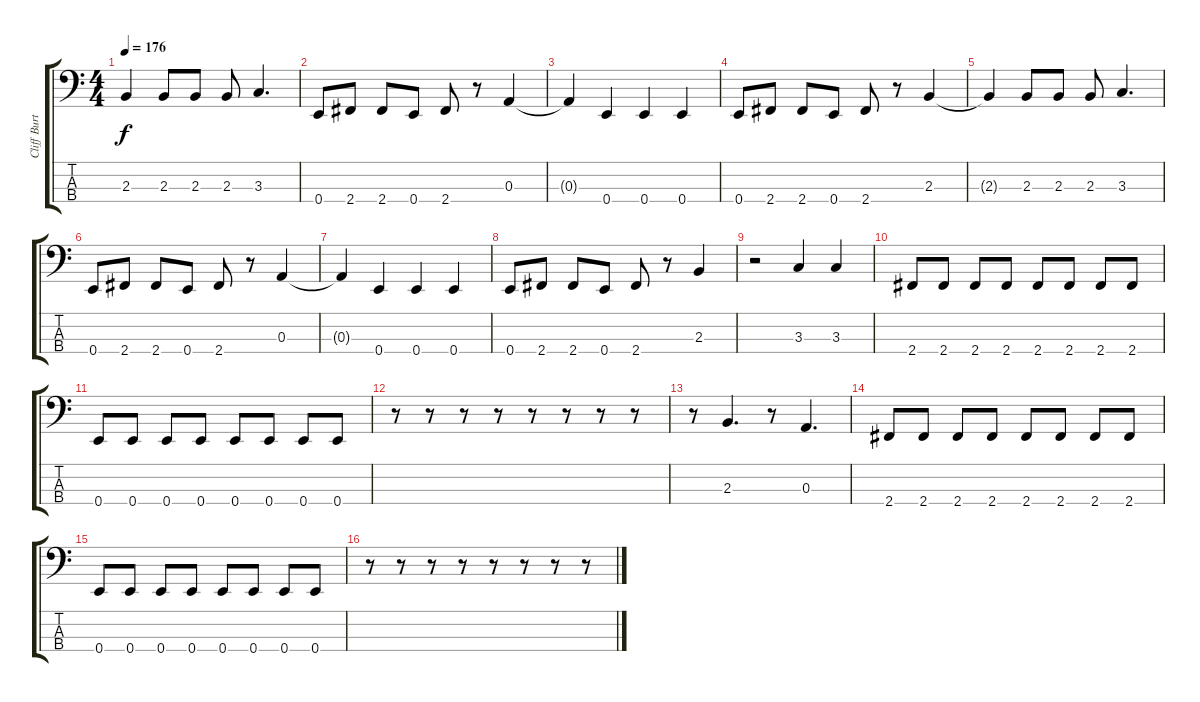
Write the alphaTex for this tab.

\track ("Cliff Burton" "Cliff Burt") {instrument electricbasspick}
\staff {score tabs}
\tuning (G2 D2 A1 E1) {hide}
\ts (4 4)
\tempo 176
\clef f4
\ks c
2.3{t}.4{dy f} 2.3.8 2.3.8 2.3.8 3.3.4{d} |
0.4.8 2.4.8 2.4.8 0.4.8 2.4.8 r.8 0.3.4 |
0.3{t}.4 0.4.4 0.4.4 0.4.4 |
0.4.8 2.4.8 2.4.8 0.4.8 2.4.8 r.8 2.3.4 |
2.3{t}.4 2.3.8 2.3.8 2.3.8 3.3.4{d} |
0.4.8 2.4.8 2.4.8 0.4.8 2.4.8 r.8 0.3.4 |
0.3{t}.4 0.4.4 0.4.4 0.4.4 |
0.4.8 2.4.8 2.4.8 0.4.8 2.4.8 r.8 2.3.4 |
r.2 3.3.4 3.3.4 |
2.4.8 2.4.8 2.4.8 2.4.8 2.4.8 2.4.8 2.4.8 2.4.8 |
0.4.8 0.4.8 0.4.8 0.4.8 0.4.8 0.4.8 0.4.8 0.4.8 |
r.8 r.8 r.8 r.8 r.8 r.8 r.8 r.8 |
r.8 2.3.4{d} r.8 0.3.4{d} |
2.4.8 2.4.8 2.4.8 2.4.8 2.4.8 2.4.8 2.4.8 2.4.8 |
0.4.8 0.4.8 0.4.8 0.4.8 0.4.8 0.4.8 0.4.8 0.4.8 |
r.8 r.8 r.8 r.8 r.8 r.8 r.8 r.8
